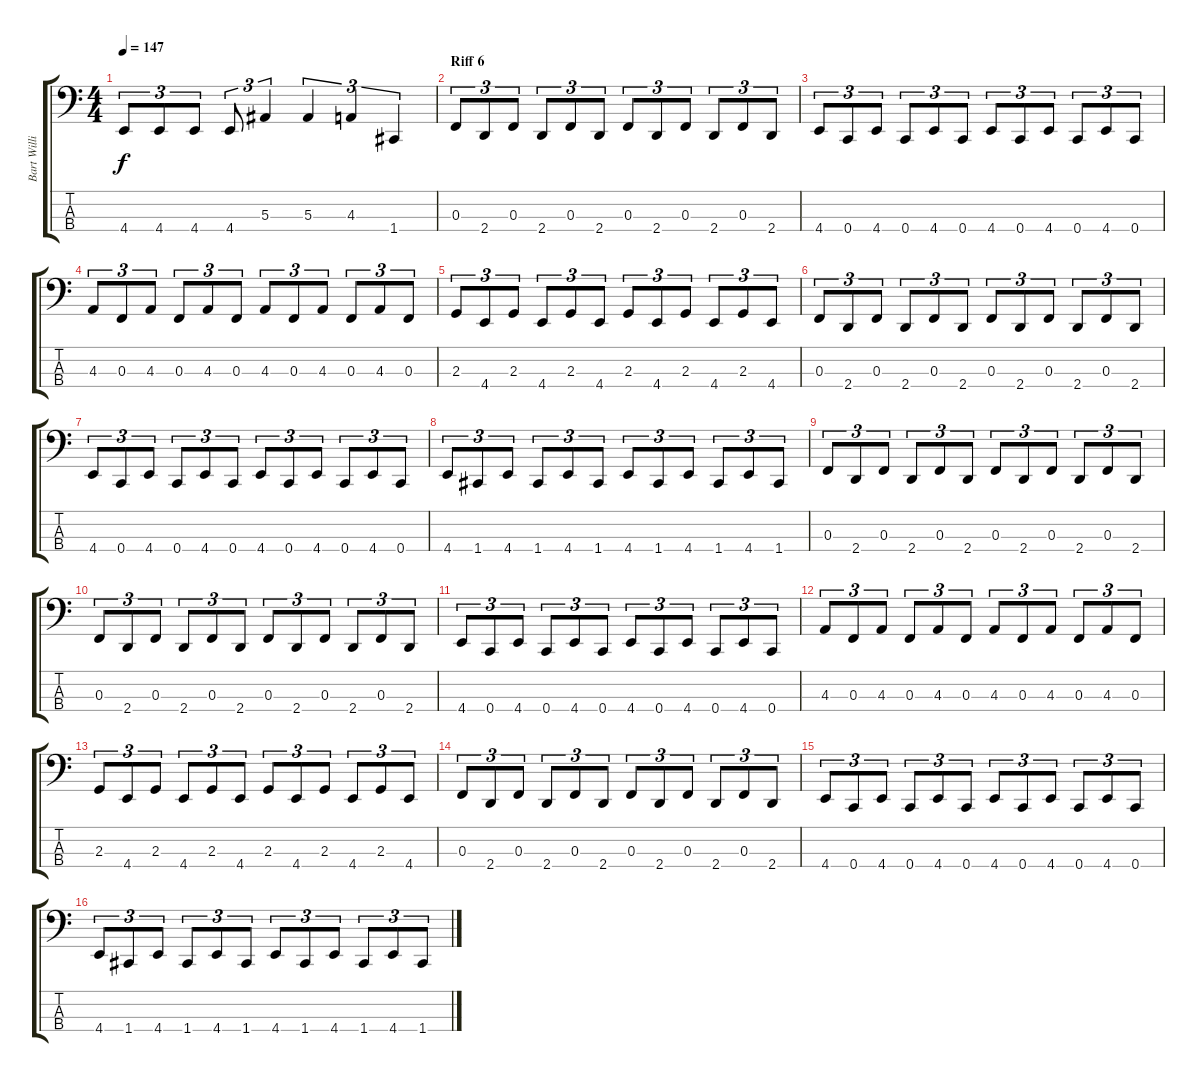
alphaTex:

\track ("Bart Williams (Bass)" "Bart Willi") {instrument electricbassfinger}
\staff {score tabs}
\tuning (Eb2 Bb1 F1 C1) {hide}
\ts (4 4)
\tempo 147
\clef f4
\ks c
4.4.8{tu (3 2) dy f} 4.4.8{tu (3 2)} 4.4.8{tu (3 2)} 4.4.8{tu (3 2)} 5.3.4{tu (3 2)} 5.3.4{tu (3 2)} 4.3.4{tu (3 2)} 1.4.4{tu (3 2)} |
\section ("" "Riff 6")
0.3.8{tu (3 2)} 2.4.8{tu (3 2)} 0.3.8{tu (3 2)} 2.4.8{tu (3 2)} 0.3.8{tu (3 2)} 2.4.8{tu (3 2)} 0.3.8{tu (3 2)} 2.4.8{tu (3 2)} 0.3.8{tu (3 2)} 2.4.8{tu (3 2)} 0.3.8{tu (3 2)} 2.4.8{tu (3 2)} |
4.4.8{tu (3 2)} 0.4.8{tu (3 2)} 4.4.8{tu (3 2)} 0.4.8{tu (3 2)} 4.4.8{tu (3 2)} 0.4.8{tu (3 2)} 4.4.8{tu (3 2)} 0.4.8{tu (3 2)} 4.4.8{tu (3 2)} 0.4.8{tu (3 2)} 4.4.8{tu (3 2)} 0.4.8{tu (3 2)} |
4.3.8{tu (3 2)} 0.3.8{tu (3 2)} 4.3.8{tu (3 2)} 0.3.8{tu (3 2)} 4.3.8{tu (3 2)} 0.3.8{tu (3 2)} 4.3.8{tu (3 2)} 0.3.8{tu (3 2)} 4.3.8{tu (3 2)} 0.3.8{tu (3 2)} 4.3.8{tu (3 2)} 0.3.8{tu (3 2)} |
2.3.8{tu (3 2)} 4.4.8{tu (3 2)} 2.3.8{tu (3 2)} 4.4.8{tu (3 2)} 2.3.8{tu (3 2)} 4.4.8{tu (3 2)} 2.3.8{tu (3 2)} 4.4.8{tu (3 2)} 2.3.8{tu (3 2)} 4.4.8{tu (3 2)} 2.3.8{tu (3 2)} 4.4.8{tu (3 2)} |
0.3.8{tu (3 2)} 2.4.8{tu (3 2)} 0.3.8{tu (3 2)} 2.4.8{tu (3 2)} 0.3.8{tu (3 2)} 2.4.8{tu (3 2)} 0.3.8{tu (3 2)} 2.4.8{tu (3 2)} 0.3.8{tu (3 2)} 2.4.8{tu (3 2)} 0.3.8{tu (3 2)} 2.4.8{tu (3 2)} |
4.4.8{tu (3 2)} 0.4.8{tu (3 2)} 4.4.8{tu (3 2)} 0.4.8{tu (3 2)} 4.4.8{tu (3 2)} 0.4.8{tu (3 2)} 4.4.8{tu (3 2)} 0.4.8{tu (3 2)} 4.4.8{tu (3 2)} 0.4.8{tu (3 2)} 4.4.8{tu (3 2)} 0.4.8{tu (3 2)} |
4.4.8{tu (3 2)} 1.4.8{tu (3 2)} 4.4.8{tu (3 2)} 1.4.8{tu (3 2)} 4.4.8{tu (3 2)} 1.4.8{tu (3 2)} 4.4.8{tu (3 2)} 1.4.8{tu (3 2)} 4.4.8{tu (3 2)} 1.4.8{tu (3 2)} 4.4.8{tu (3 2)} 1.4.8{tu (3 2)} |
0.3.8{tu (3 2)} 2.4.8{tu (3 2)} 0.3.8{tu (3 2)} 2.4.8{tu (3 2)} 0.3.8{tu (3 2)} 2.4.8{tu (3 2)} 0.3.8{tu (3 2)} 2.4.8{tu (3 2)} 0.3.8{tu (3 2)} 2.4.8{tu (3 2)} 0.3.8{tu (3 2)} 2.4.8{tu (3 2)} |
0.3.8{tu (3 2)} 2.4.8{tu (3 2)} 0.3.8{tu (3 2)} 2.4.8{tu (3 2)} 0.3.8{tu (3 2)} 2.4.8{tu (3 2)} 0.3.8{tu (3 2)} 2.4.8{tu (3 2)} 0.3.8{tu (3 2)} 2.4.8{tu (3 2)} 0.3.8{tu (3 2)} 2.4.8{tu (3 2)} |
4.4.8{tu (3 2)} 0.4.8{tu (3 2)} 4.4.8{tu (3 2)} 0.4.8{tu (3 2)} 4.4.8{tu (3 2)} 0.4.8{tu (3 2)} 4.4.8{tu (3 2)} 0.4.8{tu (3 2)} 4.4.8{tu (3 2)} 0.4.8{tu (3 2)} 4.4.8{tu (3 2)} 0.4.8{tu (3 2)} |
4.3.8{tu (3 2)} 0.3.8{tu (3 2)} 4.3.8{tu (3 2)} 0.3.8{tu (3 2)} 4.3.8{tu (3 2)} 0.3.8{tu (3 2)} 4.3.8{tu (3 2)} 0.3.8{tu (3 2)} 4.3.8{tu (3 2)} 0.3.8{tu (3 2)} 4.3.8{tu (3 2)} 0.3.8{tu (3 2)} |
2.3.8{tu (3 2)} 4.4.8{tu (3 2)} 2.3.8{tu (3 2)} 4.4.8{tu (3 2)} 2.3.8{tu (3 2)} 4.4.8{tu (3 2)} 2.3.8{tu (3 2)} 4.4.8{tu (3 2)} 2.3.8{tu (3 2)} 4.4.8{tu (3 2)} 2.3.8{tu (3 2)} 4.4.8{tu (3 2)} |
0.3.8{tu (3 2)} 2.4.8{tu (3 2)} 0.3.8{tu (3 2)} 2.4.8{tu (3 2)} 0.3.8{tu (3 2)} 2.4.8{tu (3 2)} 0.3.8{tu (3 2)} 2.4.8{tu (3 2)} 0.3.8{tu (3 2)} 2.4.8{tu (3 2)} 0.3.8{tu (3 2)} 2.4.8{tu (3 2)} |
4.4.8{tu (3 2)} 0.4.8{tu (3 2)} 4.4.8{tu (3 2)} 0.4.8{tu (3 2)} 4.4.8{tu (3 2)} 0.4.8{tu (3 2)} 4.4.8{tu (3 2)} 0.4.8{tu (3 2)} 4.4.8{tu (3 2)} 0.4.8{tu (3 2)} 4.4.8{tu (3 2)} 0.4.8{tu (3 2)} |
4.4.8{tu (3 2)} 1.4.8{tu (3 2)} 4.4.8{tu (3 2)} 1.4.8{tu (3 2)} 4.4.8{tu (3 2)} 1.4.8{tu (3 2)} 4.4.8{tu (3 2)} 1.4.8{tu (3 2)} 4.4.8{tu (3 2)} 1.4.8{tu (3 2)} 4.4.8{tu (3 2)} 1.4.8{tu (3 2)}
